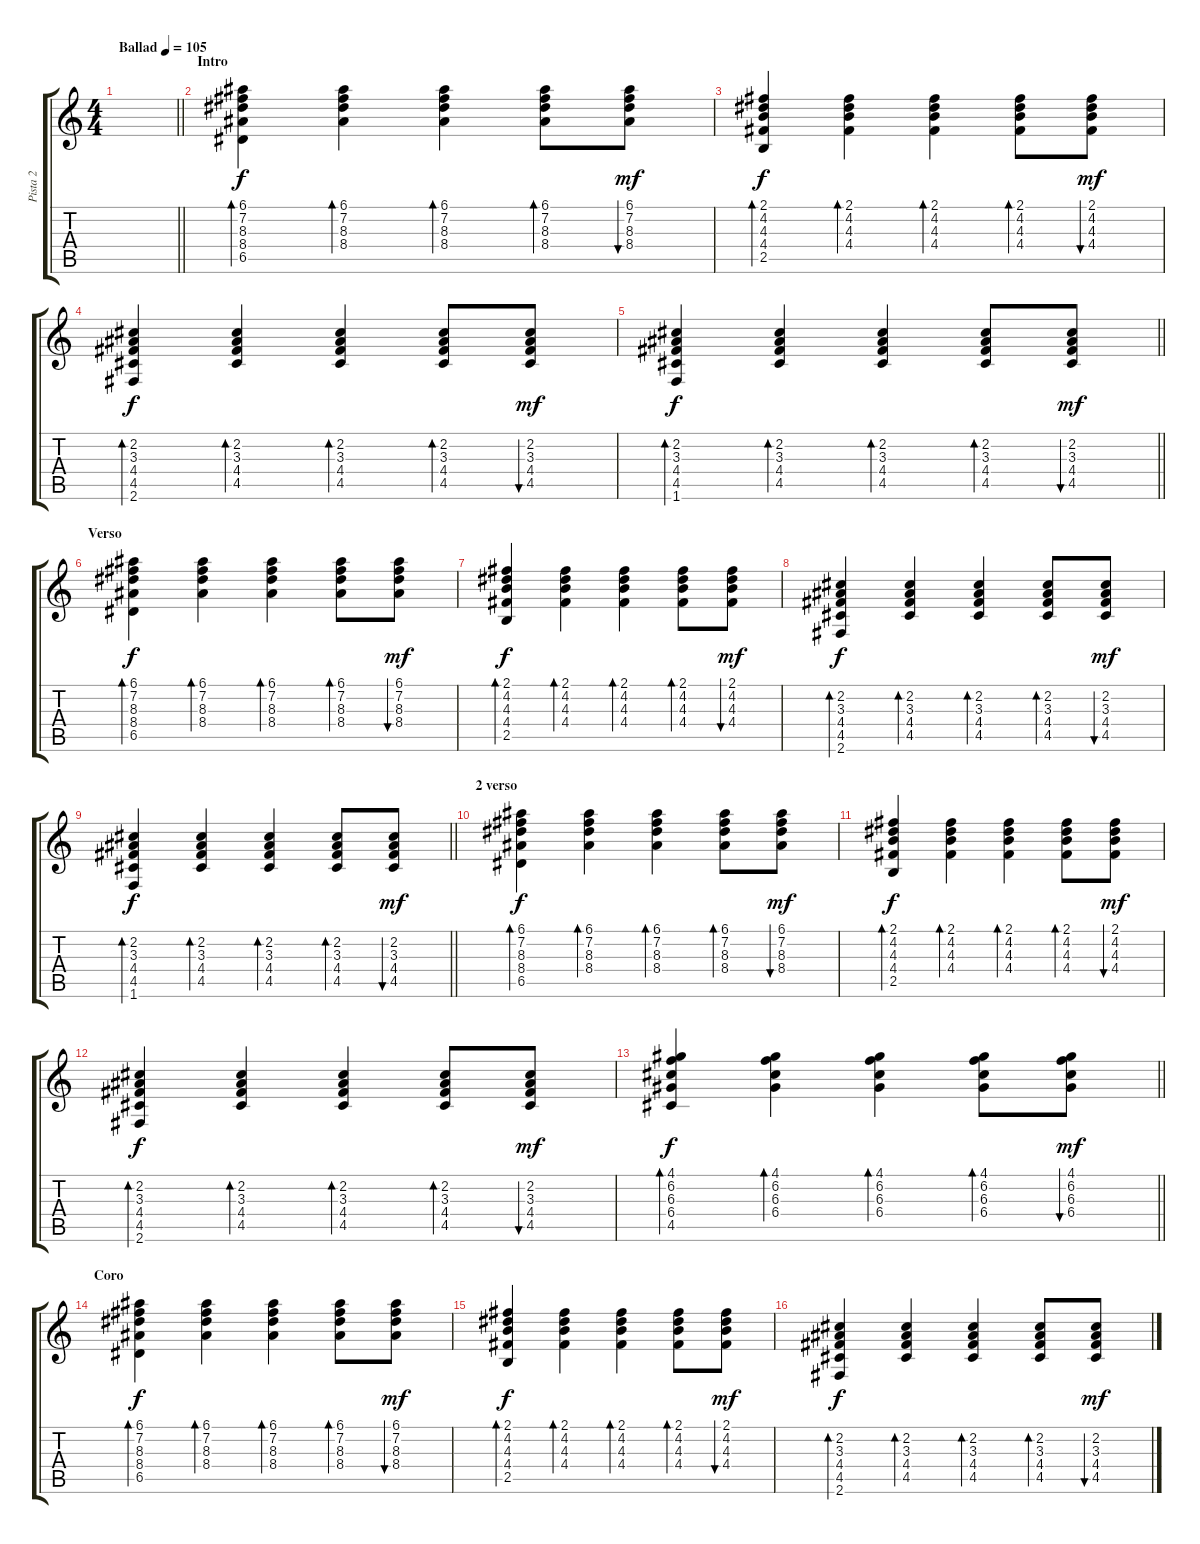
\track ("Pista 2" "Pista 2") {instrument acousticguitarsteel}
\staff {score tabs}
\tuning (E4 B3 G3 D3 A2 E2) {hide}
\ts (4 4)
\tempo (105 "Ballad")
\clef g2
\barLineRight lightlight
\ks c
|
\section ("" "Intro")
(6.1 7.2 8.3 8.4 6.5).4{bd 120} (6.1 7.2 8.3 8.4).4{bd 30} (6.1 7.2 8.3 8.4).4{bd 30} (6.1 7.2 8.3 8.4).8{bd 30} (6.1 7.2 8.3 8.4).8{bu 30 dy mf} |
(2.1 4.2 4.3 4.4 2.5).4{bd 120 dy f} (2.1 4.2 4.3 4.4).4{bd 30} (2.1 4.2 4.3 4.4).4{bd 30} (2.1 4.2 4.3 4.4).8{bd 30} (2.1 4.2 4.3 4.4).8{bu 30 dy mf} |
(2.2 3.3 4.4 4.5 2.6).4{bd 120 dy f} (2.2 3.3 4.4 4.5).4{bd 30} (2.2 3.3 4.4 4.5).4{bd 30} (2.2 3.3 4.4 4.5).8{bd 30} (2.2 3.3 4.4 4.5).8{bu 30 dy mf} |
\barLineRight lightlight
(2.2 3.3 4.4 4.5 1.6).4{bd 120 dy f} (2.2 3.3 4.4 4.5).4{bd 30} (2.2 3.3 4.4 4.5).4{bd 30} (2.2 3.3 4.4 4.5).8{bd 30} (2.2 3.3 4.4 4.5).8{bu 30 dy mf} |
\section ("" "Verso")
(6.1 7.2 8.3 8.4 6.5).4{bd 120 dy f} (6.1 7.2 8.3 8.4).4{bd 30} (6.1 7.2 8.3 8.4).4{bd 30} (6.1 7.2 8.3 8.4).8{bd 30} (6.1 7.2 8.3 8.4).8{bu 30 dy mf} |
(2.1 4.2 4.3 4.4 2.5).4{bd 120 dy f} (2.1 4.2 4.3 4.4).4{bd 30} (2.1 4.2 4.3 4.4).4{bd 30} (2.1 4.2 4.3 4.4).8{bd 30} (2.1 4.2 4.3 4.4).8{bu 30 dy mf} |
(2.2 3.3 4.4 4.5 2.6).4{bd 120 dy f} (2.2 3.3 4.4 4.5).4{bd 30} (2.2 3.3 4.4 4.5).4{bd 30} (2.2 3.3 4.4 4.5).8{bd 30} (2.2 3.3 4.4 4.5).8{bu 30 dy mf} |
\barLineRight lightlight
(2.2 3.3 4.4 4.5 1.6).4{bd 120 dy f} (2.2 3.3 4.4 4.5).4{bd 30} (2.2 3.3 4.4 4.5).4{bd 30} (2.2 3.3 4.4 4.5).8{bd 30} (2.2 3.3 4.4 4.5).8{bu 30 dy mf} |
\section ("" "2 verso")
(6.1 7.2 8.3 8.4 6.5).4{bd 120 dy f} (6.1 7.2 8.3 8.4).4{bd 30} (6.1 7.2 8.3 8.4).4{bd 30} (6.1 7.2 8.3 8.4).8{bd 30} (6.1 7.2 8.3 8.4).8{bu 30 dy mf} |
(2.1 4.2 4.3 4.4 2.5).4{bd 120 dy f} (2.1 4.2 4.3 4.4).4{bd 30} (2.1 4.2 4.3 4.4).4{bd 30} (2.1 4.2 4.3 4.4).8{bd 30} (2.1 4.2 4.3 4.4).8{bu 30 dy mf} |
(2.2 3.3 4.4 4.5 2.6).4{bd 120 dy f} (2.2 3.3 4.4 4.5).4{bd 30} (2.2 3.3 4.4 4.5).4{bd 30} (2.2 3.3 4.4 4.5).8{bd 30} (2.2 3.3 4.4 4.5).8{bu 30 dy mf} |
\barLineRight lightlight
(4.1 6.2 6.3 6.4 4.5).4{bd 120 dy f} (4.1 6.2 6.3 6.4).4{bd 30} (4.1 6.2 6.3 6.4).4{bd 30} (4.1 6.2 6.3 6.4).8{bd 30} (4.1 6.2 6.3 6.4).8{bu 30 dy mf} |
\section ("" "Coro")
(6.1 7.2 8.3 8.4 6.5).4{bd 120 dy f} (6.1 7.2 8.3 8.4).4{bd 30} (6.1 7.2 8.3 8.4).4{bd 30} (6.1 7.2 8.3 8.4).8{bd 30} (6.1 7.2 8.3 8.4).8{bu 30 dy mf} |
(2.1 4.2 4.3 4.4 2.5).4{bd 120 dy f} (2.1 4.2 4.3 4.4).4{bd 30} (2.1 4.2 4.3 4.4).4{bd 30} (2.1 4.2 4.3 4.4).8{bd 30} (2.1 4.2 4.3 4.4).8{bu 30 dy mf} |
(2.2 3.3 4.4 4.5 2.6).4{bd 120 dy f} (2.2 3.3 4.4 4.5).4{bd 30} (2.2 3.3 4.4 4.5).4{bd 30} (2.2 3.3 4.4 4.5).8{bd 30} (2.2 3.3 4.4 4.5).8{bu 30 dy mf}
